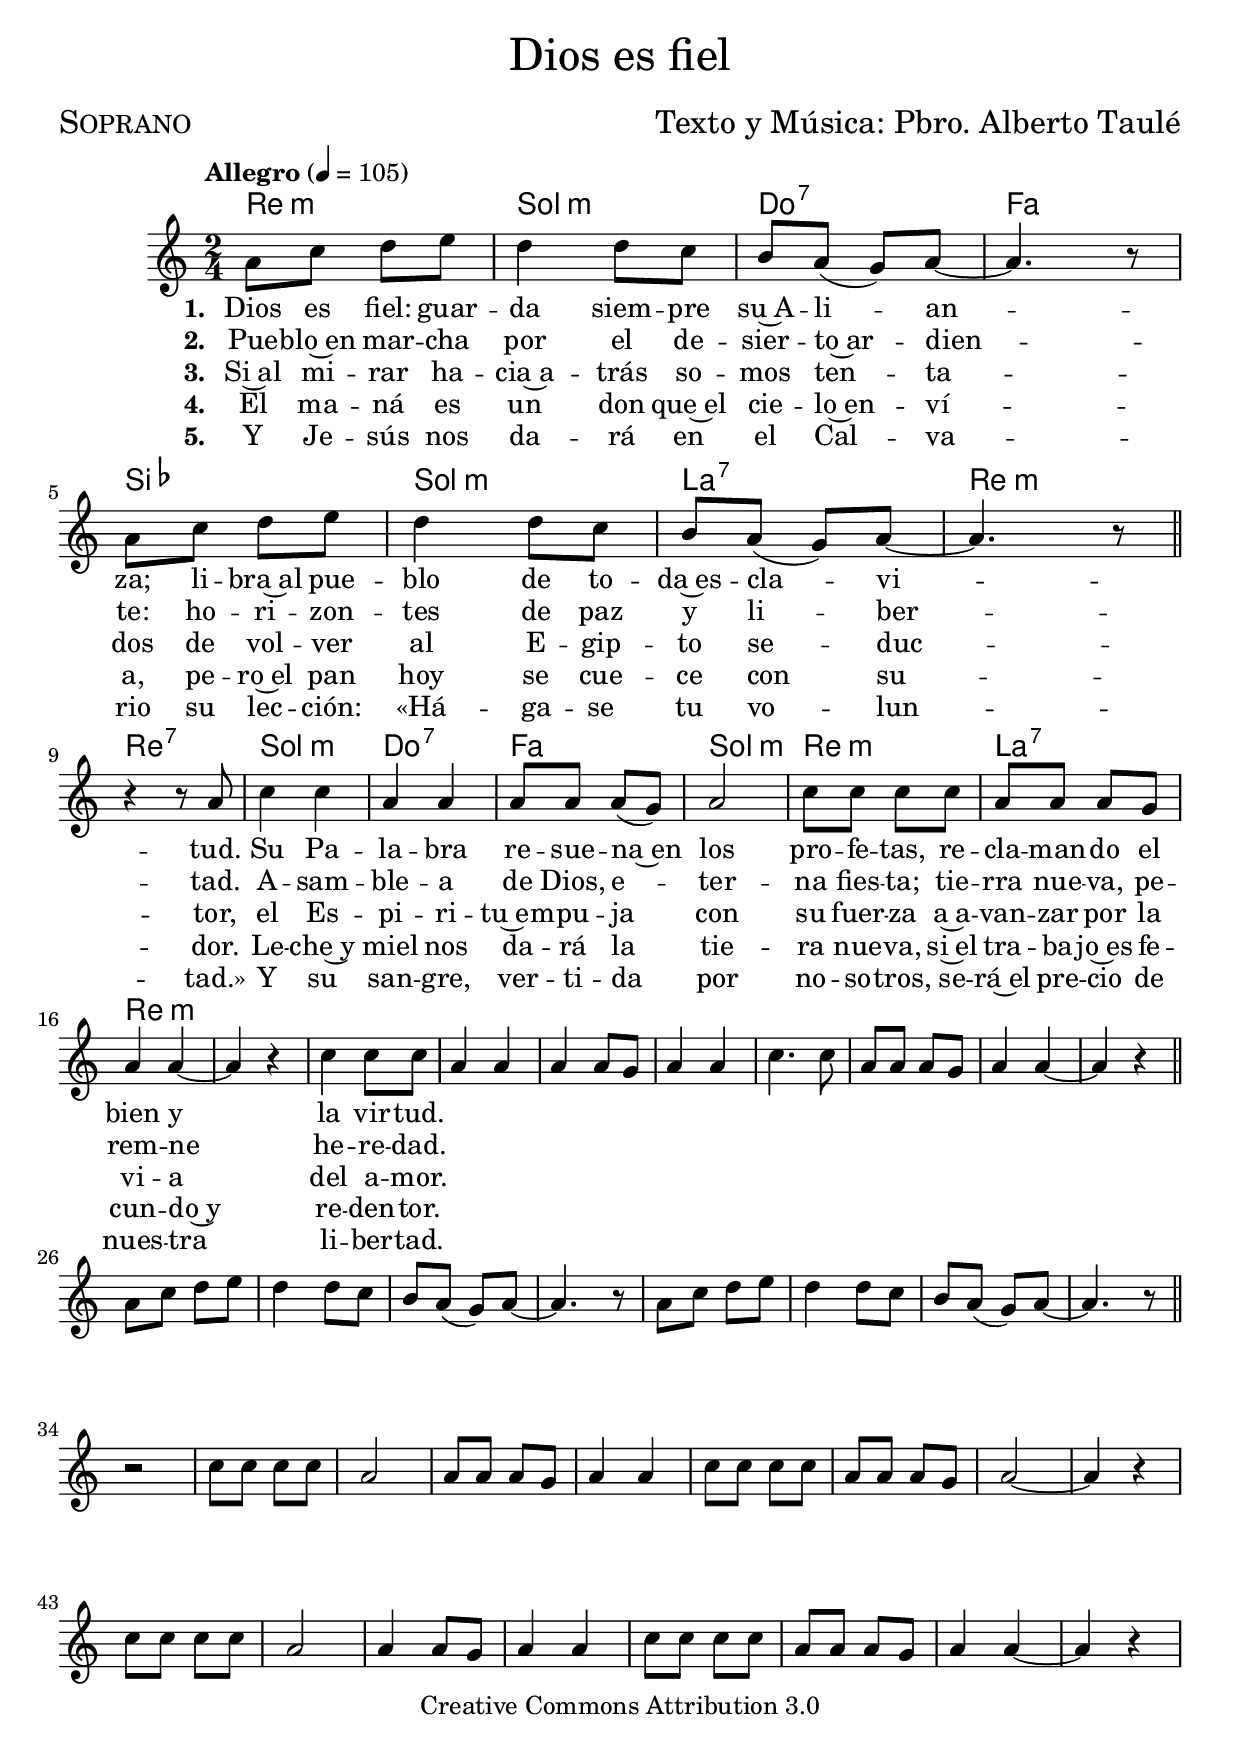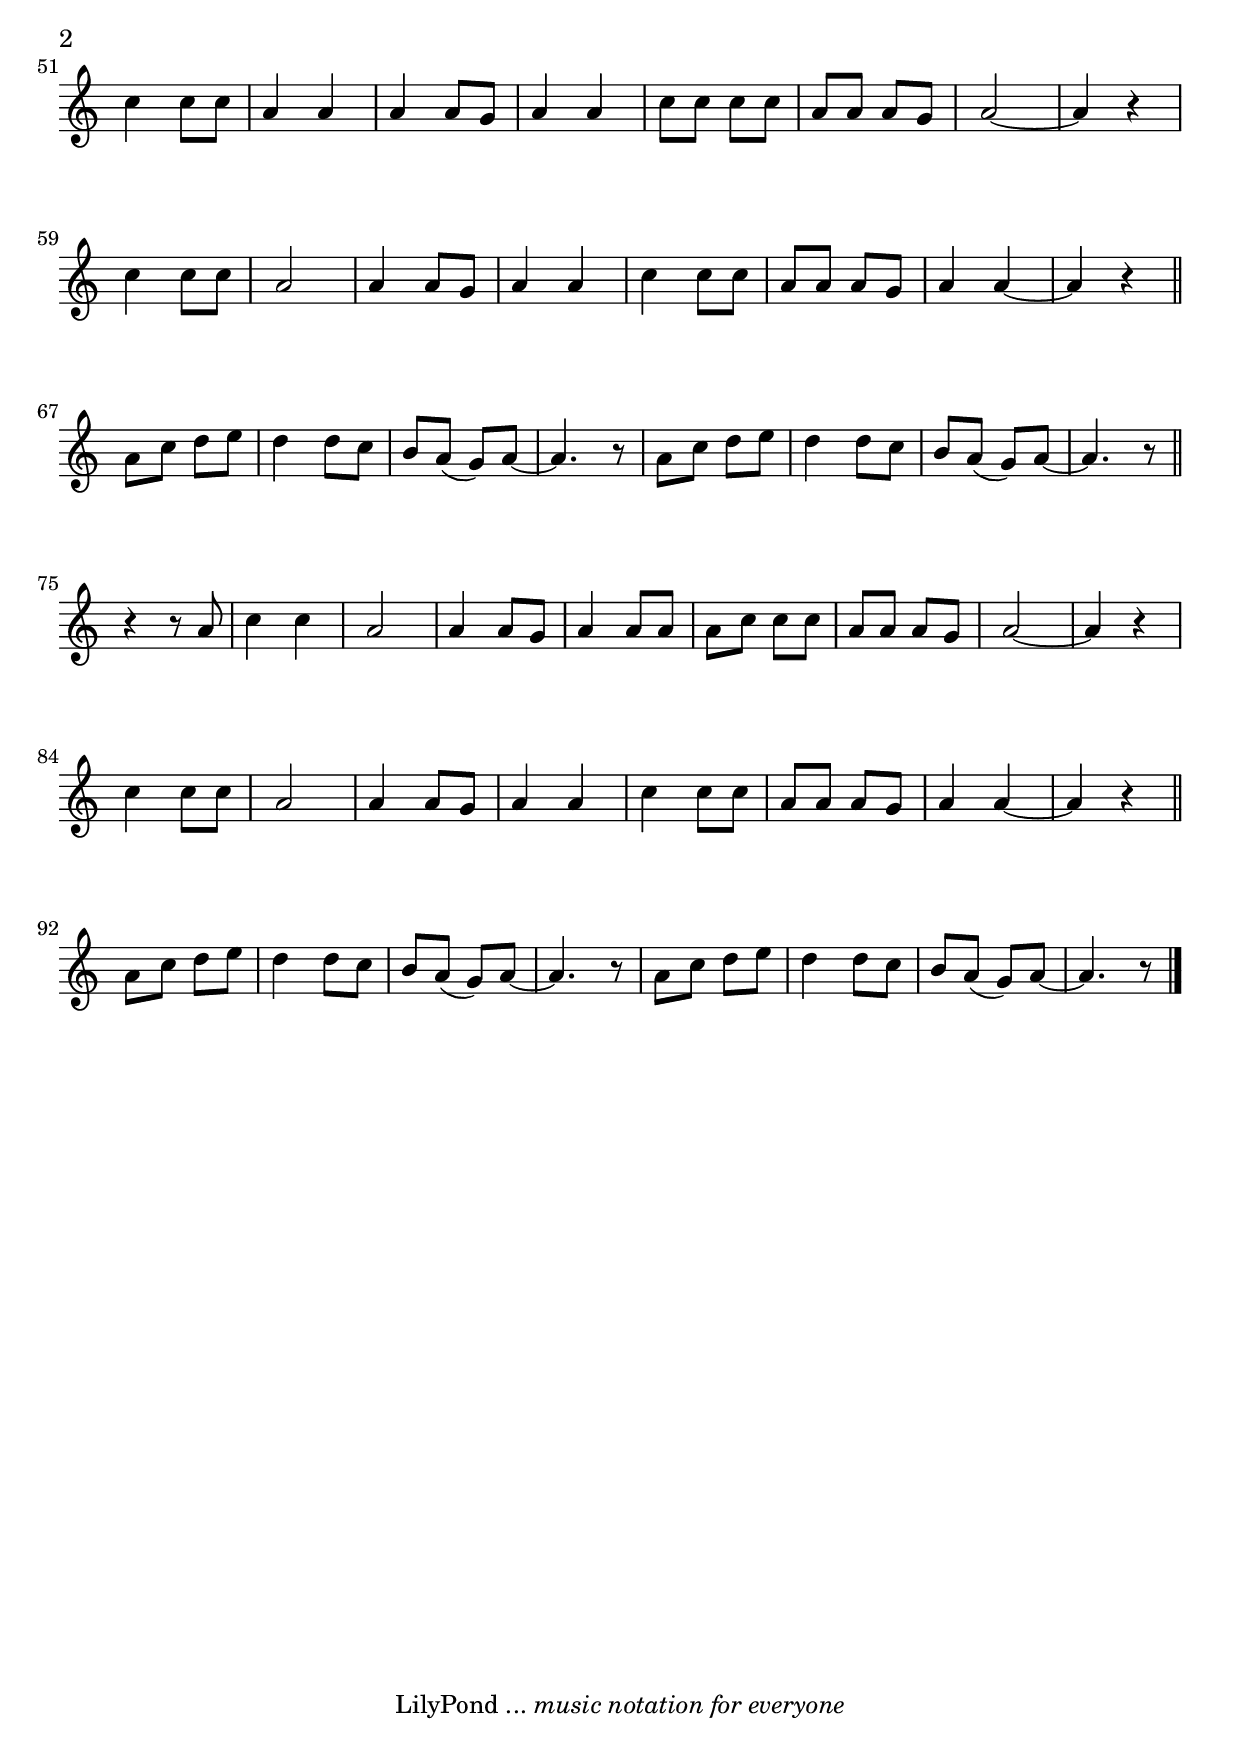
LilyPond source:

% ****************************************************************
%	Dios es Fiel - Soprano
%	by serach.sam@
% ****************************************************************
\language "espanol"
\version "2.23.2"

% --- Includes
\include "global.ily"
% --- Acordes
acordes = \new ChordNames {
  \set chordChanges = ##t
  \italianChords
  \chordmode {
    re2:m sol2:m do2:7 fa2
    sib2 sol2:m la2:7 re2:m
    re2:7 sol2:m do2:7 fa2
    sol2:m re2:m la2:7 re2:m
  }
}

primeraLetra = { \set stanza = #"1. " \lyricmode {
  % la letra va aqui.
  Dios es fiel: guar -- da siem -- pre su~A -- li -- an -- za;
  li -- bra~al pue -- blo de to -- da~es -- cla -- vi -- tud.
  Su Pa -- la -- bra re -- sue -- na~en los pro -- fe -- tas,
  re -- cla -- man -- do el bien y la vir -- tud.
} }

segundaLetra = { \set stanza = #"2. " \lyricmode {
  % la letra va aqui.
  Pue -- blo~en mar -- cha por el de -- sier -- to~ar -- dien -- te:
  ho -- ri -- zon -- tes de paz y li -- ber -- tad.
  A -- sam -- ble -- a de Dios, e -- ter -- na fies -- ta;
  tie -- rra nue -- va, pe -- rem -- ne he -- re -- dad.
} }

terceraLetra = { \set stanza = #"3. " \lyricmode {
  % la letra va aqui.
  Si~al mi -- rar ha -- cia~a -- trás so -- mos ten -- ta -- dos
  de vol -- ver	al E -- gip -- to se -- duc -- tor,
  el Es -- pi -- ri -- tu~em -- pu -- ja con su fuer -- za
  a~a -- van -- zar por la vi -- a del a -- mor.
} }

cuartaLetra = { \set stanza = #"4. " \lyricmode {
  % la letra va aqui.
  El ma -- ná es un don que~el cie -- lo~en -- ví -- a,
  pe -- ro~el pan hoy se cue -- ce con su -- dor.
  Le -- che~y miel nos da -- rá la tie -- ra nue -- va,
  si~el tra -- ba -- jo~es fe -- cun -- do~y re -- den -- tor.
} }

quintaLetra = { \set stanza = #"5. " \lyricmode {
  % la letra va aqui.
  Y Je -- sús nos da -- rá en el Cal -- va -- rio
  su lec -- ción: &flqq;Há -- ga -- se tu vo -- lun -- tad.&frqq;
  Y su san -- gre, ver -- ti -- da por no -- so -- tros,
  se -- rá~el pre -- cio de nues -- tra li -- ber -- tad.
} }

soprano = \relative do'' {
  \compressEmptyMeasures
  \dynamicUp
  
  la8 do re mi |
  re4 re8 do |
  si8 la( sol) la~ |
  la4. r8 |
  la8 do re mi |
  re4 re8 do |
  si8 la( sol) la~ |
  la4. r8 | \break
  
  r4 r8 la8 |
  do4 do |
  la4 la	 |
  la8 la la( sol) |
  la2 |
  do8 do do do |
  la8 la la sol |
  la4 la~ |
  la4 r |
  do4 do8 do |
  la4 la |
  la4 la8 sol |
  la4 la	 |
  do4. do8 |
  la8 la la sol |
  la4 la~ |
  la4 r | \break
  
  la8 do re mi |
  re4 re8 do |
  si8 la( sol) la~ |
  la4. r8 |
  la8 do re mi |
  re4 re8 do |
  si8 la( sol) la~ |
  la4. r8 | \break
  
  r2 |
  do8 do do do |
  la2 |
  la8 la la sol |
  la4 la |
  do8 do do do |
  la8 la la sol |
  la2~ |
  la4 r | \break
  do8 do do do |
  la2 |
  la4 la8 sol |
  la4 la	 |
  do8 do do do |
  la8 la la sol |
  la4 la~ |
  la4 r | \break
  do4 do8 do |
  la4 la |
  la4 la8 sol |
  la4 la	 |
  do8 do do do |
  la8 la la sol |
  la2~ |
  la4 r |
  do4 do8 do |
  la2 |
  la4 la8 sol |
  la4 la	 |
  do4 do8 do |
  la8 la la sol |
  la4 la~ |
  la4 r | \break
  
  la8 do re mi |
  re4 re8 do |
  si8 la( sol) la~ |
  la4. r8 |
  la8 do re mi |
  re4 re8 do |
  si8 la( sol) la~ |
  la4. r8 | \break
  
  r4 r8 la8 |
  do4 do |
  la2 |
  la4 la8 sol |
  la4 la8 la |
  la8 do do do |
  la8 la la sol |
  la2~ |
  la4 r |
  do4 do8 do |
  la2 |
  la4 la8 sol |
  la4 la	 |
  do4 do8 do |
  la8 la la sol	|
  la4 la~ |
  la4 r | \break
  
  la8 do re mi |
  re4 re8 do |
  si8 la( sol) la~ |
  la4. r8 |
  la8 do re mi |
  re4 re8 do |
  si8 la( sol) la~ |
  la4. r8 | \break
}

soprano-lyrics = \lyricmode {
  Se -- ñor Dios mi -- o, a Ti me~a -- co -- jo.
  Se -- ñor Dios mi -- o, a Ti me~a -- co -- jo.
  
  Se -- ñor Dios mí -- o,~a Tí me~a -- co -- jo.
  Lí -- bra -- me de mis per -- se -- gui -- do -- res,
  que no me~a -- tra -- pen co -- mo le -- o -- nes
  y des -- ga -- ren sin re -- me -- dio.
  
  Se -- ñor Dios mi -- o, a Ti me~a -- co -- jo.
  Se -- ñor Dios mi -- o, a Ti me~a -- co -- jo.
  
  Júz -- ga -- me Se -- ñor se -- gún mi jus -- ti -- cia
  se -- gún la~i -- no -- cen -- cia que~hay en mí.
  Ce -- se la mal -- dad de los cul -- pa -- bles 
  y a -- po -- ya Tú al i -- no -- cen -- te.
  Tú que son -- de -- as y que con -- no -- ces las en -- tra -- ñas y el co -- ra -- zón.
  Tú el Se -- ñor y Dios juez jus -- to.
  Tú el Se -- ñor y Dios juez jus -- to.
  
  Se -- ñor Dios mi -- o, a Ti me~a -- co -- jo.
  Se -- ñor Dios mi -- o, a Ti me~a -- co -- jo.
  
   Mi~es -- cu -- do~es Dios y mi ba -- luar -- te
  que sal -- va~a los de rec -- to co -- ra zón.
  Dios es un juez, es un juez jus -- to.
  Dios a -- me -- na -- za ca -- da dí -- a.
  
  Se -- ñor Dios mi -- o, a Ti me~a -- co -- jo.
  Se -- ñor Dios mi -- o, a Ti me~a -- co -- jo.
}


% --- Tamaño del pentagrama
#(set-global-staff-size 22)

% --- Cabecera
\markup { \fill-line { \center-column { \fontsize #5 "Dios es fiel" \fontsize #3 \caps " "}}}
\markup { \fill-line { \fontsize #2 \caps "Soprano" \center-column { \fontsize #2 "Texto y Música: Pbro. Alberto Taulé" } } }
\header {
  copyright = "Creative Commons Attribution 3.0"
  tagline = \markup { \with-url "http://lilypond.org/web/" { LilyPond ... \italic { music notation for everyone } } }
  breakbefore = ##t
}

% --- Partitura
\score {
  <<
    \acordes
    \new Staff {
      \new Voice = "soprano" {
        <<
          %\set Staff.midiInstrument = #"piano"
          \global
          \soprano
        >>
      }
    }
    \new Lyrics{ \lyricsto "soprano"{ \primeraLetra } }
    \new Lyrics{ \lyricsto "soprano"{ \segundaLetra } }
    \new Lyrics{ \lyricsto "soprano"{ \terceraLetra } }
    \new Lyrics{ \lyricsto "soprano"{ \cuartaLetra } }
    \new Lyrics{ \lyricsto "soprano"{ \quintaLetra } }
  >>
  \midi {}
  \layout {}
}

% --- Pagina
\paper {
  #(set-default-paper-size "letter")
  #(include-special-characters)
}